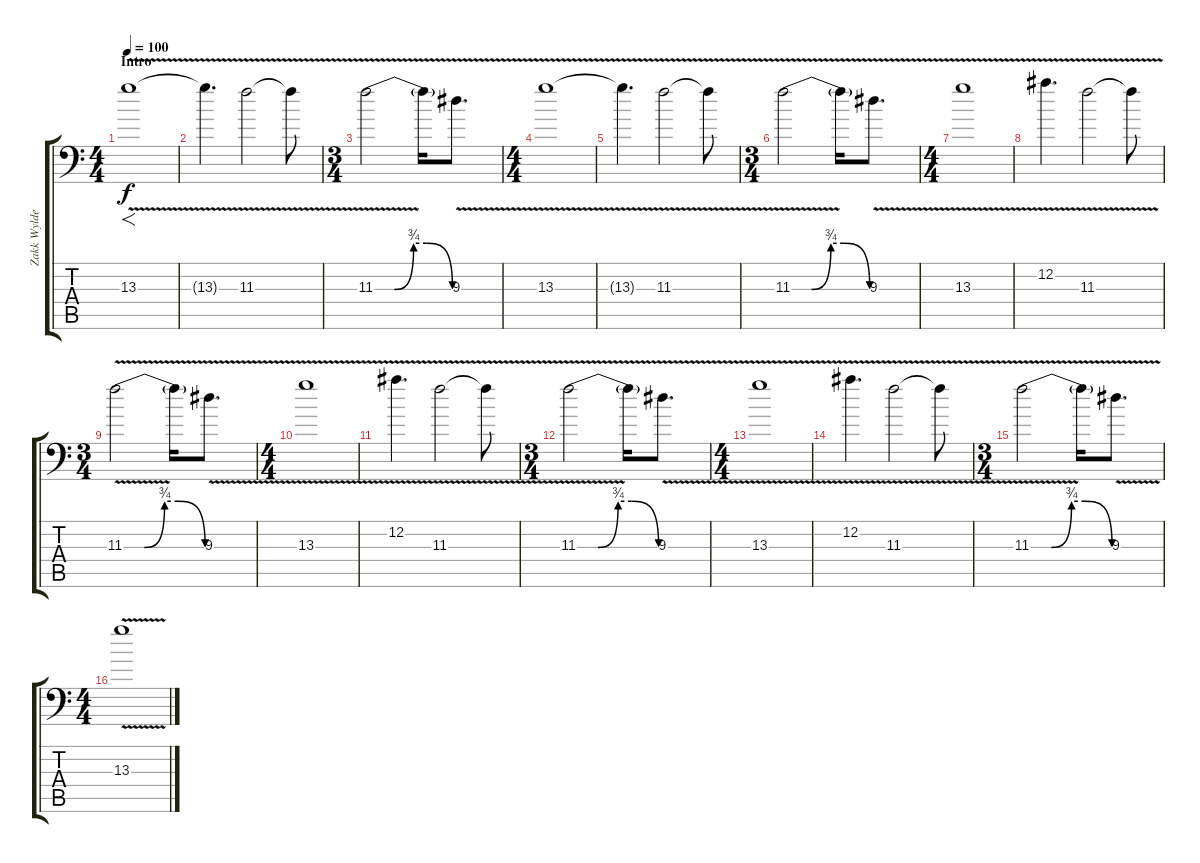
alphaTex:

\track ("Zakk Wylde" "Zakk Wylde") {instrument distortionguitar}
\staff {score tabs}
\tuning (Eb4 Bb3 Gb3 Db3 Ab2 Bb1) {hide}
\ts (4 4)
\section ("" "Intro")
\tempo 100
\clef f4
\ks c
13.3{v}.1{f dy f volume 3 instrument distortionguitar} |
13.3{t}.4{d} 11.3{v}.2 11.3{t}.8 |
\ts (3 4)
11.3{be (custom 0 0 15 0 30 3 40 3 60 0) v}.2{volume 7} 11.3{t}.16 9.3{v}.8{d} |
\ts (4 4)
13.3{v}.1 |
13.3{t}.4{d} 11.3{v}.2 11.3{t}.8 |
\ts (3 4)
11.3{be (custom 0 0 15 0 30 3 40 3 60 0) v}.2 11.3{t}.16 9.3{v}.8{d volume 9} |
\ts (4 4)
13.3{v}.1 |
12.2{v}.4{d} 11.3{v}.2 11.3{t}.8 |
\ts (3 4)
11.3{be (custom 0 0 15 0 30 3 40 3 60 0) v}.2 11.3{t}.16 9.3{v}.8{d} |
\ts (4 4)
13.3{v}.1{volume 13} |
12.2{v}.4{d} 11.3{v}.2 11.3{t}.8 |
\ts (3 4)
11.3{be (custom 0 0 15 0 30 3 40 3 60 0) v}.2 11.3{t}.16 9.3{v}.8{d} |
\ts (4 4)
13.3{v}.1 |
12.2{v}.4{d} 11.3{v}.2 11.3{t}.8 |
\ts (3 4)
11.3{be (custom 0 0 15 0 30 3 40 3 60 0) v}.2 11.3{t}.16 9.3{v}.8{d} |
\ts (4 4)
13.3{v}.1
